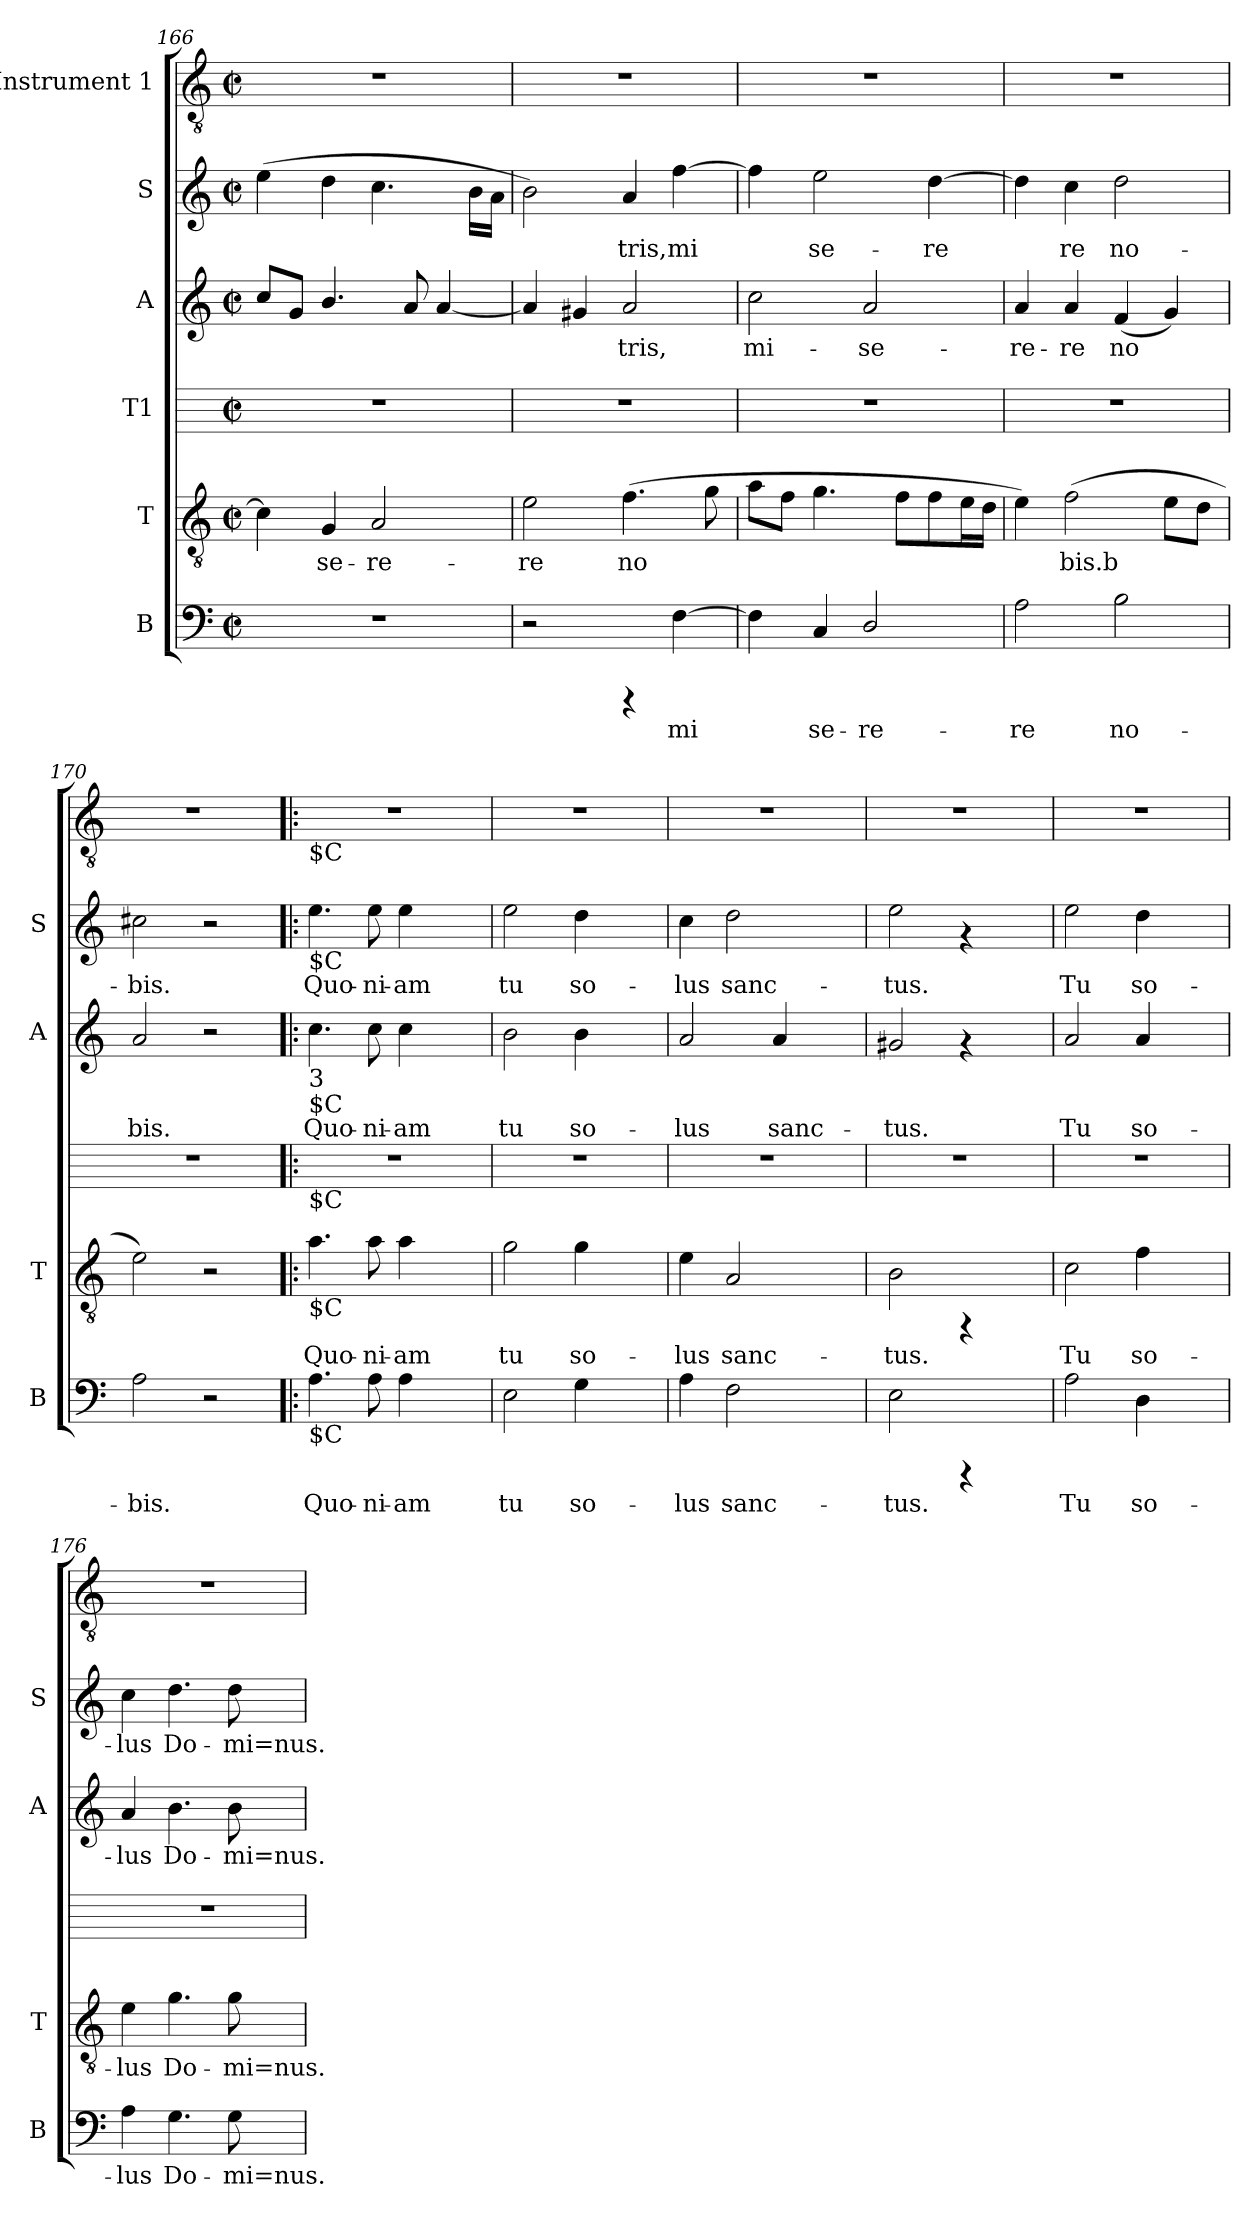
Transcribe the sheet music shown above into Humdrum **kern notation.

**kern	**text	**kern	**text	**kern	**kern	**text	**kern	**text	**kern
*part6	*part6	*part5	*part5	*part4	*part3	*part3	*part2	*part2	*part1
*staff6	*staff6	*staff5	*staff5	*staff4	*staff3	*staff3	*staff2	*staff2	*staff1
*I"B	*	*I"T	*	*I"T1	*I"A	*	*I"S	*	*I"Instrument 1
*I'B	*	*I'T	*	*	*I'A	*	*I'S	*	*
!!LO:PB:g=z
*clefF4	*	*clefGv2	*	*	*clefG2	*	*clefG2	*	*clefGv2
*k[]	*	*k[]	*	*k[]	*k[]	*	*k[]	*	*k[]
*C:	*	*C:	*	*C:	*C:	*	*C:	*	*C:
*M2/2	*	*M2/2	*	*M2/2	*M2/2	*	*M2/2	*	*M2/2
*met(c|)	*	*met(c|)	*	*met(c|)	*met(c|)	*	*met(c|)	*	*met(c|)
=166	=166	=166	=166	=166	=166	=166	=166	=166	=166
!	!	!	!LO:LY:b:cj	!	!	!LO:LY:b:cj	!	!LO:LY:b:cj	!
1r	.	4c\]	--	1r	8cc/L	--	(>4ee\	--	1r
!	!	!	!	!	!	!LO:LY:b:cj	!	!	!
.	.	.	.	.	8g/J	--	.	.	.
!	!	!	!LO:LY:b:cj	!	!	!LO:LY:b:cj	!	!LO:LY:b:cj	!
.	.	4G/	-se-	.	4.b/	--	4dd\	--	.
!	!	!	!LO:LY:b:cj	!	!	!	!	!LO:LY:b:cj	!
.	.	2A/	-re-	.	.	.	4.cc\	--	.
!	!	!	!	!	!	!LO:LY:b:cj	!	!	!
.	.	.	.	.	8a/	--	.	.	.
!	!	!	!	!	!	!LO:LY:b:cj	!	!	!
.	.	.	.	.	[<4a/	--	.	.	.
!	!	!	!	!	!	!	!	!LO:LY:b:cj	!
.	.	.	.	.	.	.	16b\L	--	.
!	!	!	!	!	!	!	!	!LO:LY:b:cj	!
.	.	.	.	.	.	.	16a\J	--	.
=167	=167	=167	=167	=167	=167	=167	=167	=167	=167
!	!	!	!LO:LY:b:cj	!	!	!LO:LY:b:cj	!	!LO:LY:b:cj	!
2r	.	2e\	-re	1r	4a/]	--	2b\)	--	1r
!	!	!	!	!	!	!LO:LY:b:cj	!	!	!
.	.	.	.	.	4g#/	--	.	.	.
!	!	!	!LO:LY:b:cj	!	!	!LO:LY:b:cj	!	!LO:LY:b:cj	!
4rCCC	.	(>4.f\	no-	.	2a/	-tris,	4a/	-tris,	.
!	!LO:LY:b:cj	!	!	!	!	!	!	!LO:LY:b:cj	!
[>4F\	mi-	.	.	.	.	.	[>4ff\	mi-	.
!	!	!	!LO:LY:b:cj	!	!	!	!	!	!
.	.	8g\	--	.	.	.	.	.	.
=168	=168	=168	=168	=168	=168	=168	=168	=168	=168
!	!LO:LY:b:cj	!	!LO:LY:b:cj	!	!	!LO:LY:b:cj	!	!LO:LY:b:cj	!
4F\]	--	8a\L	--	1r	2cc\	mi-	4ff\]	--	1r
!	!	!	!LO:LY:b:cj	!	!	!	!	!	!
.	.	8f\J	--	.	.	.	.	.	.
!	!LO:LY:b:cj	!	!LO:LY:b:cj	!	!	!	!	!LO:LY:b:cj	!
4C/	-se-	4.g\	--	.	.	.	2ee\	-se-	.
!	!LO:LY:b:cj	!	!	!	!	!LO:LY:b:cj	!	!	!
2D/	-re-	.	.	.	2a/	-se-	.	.	.
!	!	!	!LO:LY:b:cj	!	!	!	!	!	!
.	.	8f\L	--	.	.	.	.	.	.
!	!	!	!LO:LY:b:cj	!	!	!	!	!LO:LY:b:cj	!
.	.	8f\	--	.	.	.	[>4dd\	-re-	.
!	!	!	!LO:LY:b:cj	!	!	!	!	!	!
.	.	16e\	--	.	.	.	.	.	.
!	!	!	!LO:LY:b:cj	!	!	!	!	!	!
.	.	16d\J	--	.	.	.	.	.	.
=169	=169	=169	=169	=169	=169	=169	=169	=169	=169
!	!LO:LY:b:cj	!	!LO:LY:b:cj	!	!	!LO:LY:b:cj	!	!LO:LY:b:cj	!
2A\	-re	4e\)	--	1r	4a/	-re-	4dd\]	--	1r
!	!	!	!LO:LY:b:cj	!	!	!LO:LY:b:cj	!	!LO:LY:b:cj	!
.	.	(>2f\	-bis.b	.	4a/	-re	4cc\	-re	.
!	!LO:LY:b:cj	!	!	!	!	!LO:LY:b:cj	!	!LO:LY:b:cj	!
2B\	no-	.	.	.	(<4f/	no-	2dd\	no-	.
!	!	!	!LO:LY:b:cj	!	!	!LO:LY:b:cj	!	!	!
.	.	8e\L	.	.	4g/)	--	.	.	.
!	!	!	!LO:LY:b:cj	!	!	!	!	!	!
.	.	8d\J	.	.	.	.	.	.	.
=170	=170	=170	=170	=170	=170	=170	=170	=170	=170
!	!LO:LY:b:cj	!	!LO:LY:b:cj	!	!	!LO:LY:b:cj	!	!LO:LY:b:cj	!
2A\	-bis.	2e\)	.	1r	2a/	-bis.	2cc#X\	-bis.	1r
2r	.	2r	.	.	2r	.	2r	.	.
!!LO:PB:g=z
=171!|:	=171!|:	=171!|:	=171!|:	=171!|:	=171!|:	=171!|:	=171!|:	=171!|:	=171!|:
!	!	!	!	!	!	!	!	!	!LO:TX:b:t=$C
!	!	!	!	!	!	!	!LO:TX:b:t=$C	!	!
!	!	!	!	!	!LO:TX:b:t=3	!	!	!	!
!	!	!	!	!	!LO:TX:b:t=$C	!	!	!	!
!	!	!	!	!LO:TX:b:t=$C	!	!	!	!	!
!	!	!LO:TX:b:t=$C	!	!	!	!	!	!	!
!LO:TX:b:t=$C	!	!	!	!	!	!	!	!	!
!	!LO:LY:b:cj	!	!LO:LY:b:cj	!	!	!LO:LY:b:cj	!	!LO:LY:b:cj	!
4.A\	Quo-	4.a\	Quo-	1r	4.cc\	Quo-	4.ee\	Quo-	1r
!	!LO:LY:b:cj	!	!LO:LY:b:cj	!	!	!LO:LY:b:cj	!	!LO:LY:b:cj	!
8A\	-ni-	8a\	-ni-	.	8cc\	-ni-	8ee\	-ni-	.
!	!LO:LY:b:cj	!	!LO:LY:b:cj	!	!	!LO:LY:b:cj	!	!LO:LY:b:cj	!
4A\	-am	4a\	-am	.	4cc\	-am	4ee\	-am	.
4ryy	.	4ryy	.	.	4ryy	.	4ryy	.	.
=172	=172	=172	=172	=172	=172	=172	=172	=172	=172
!	!LO:LY:b:cj	!	!LO:LY:b:cj	!	!	!LO:LY:b:cj	!	!LO:LY:b:cj	!
2E\	tu	2g\	tu	1r	2b\	tu	2ee\	tu	1r
!	!LO:LY:b:cj	!	!LO:LY:b:cj	!	!	!LO:LY:b:cj	!	!LO:LY:b:cj	!
4G\	so-	4g\	so-	.	4b\	so-	4dd\	so-	.
4ryy	.	4ryy	.	.	4ryy	.	4ryy	.	.
=173	=173	=173	=173	=173	=173	=173	=173	=173	=173
!	!LO:LY:b:cj	!	!LO:LY:b:cj	!	!	!LO:LY:b:cj	!	!LO:LY:b:cj	!
4A\	-lus	4e\	-lus	1r	2a/	-lus	4cc\	-lus	1r
!	!LO:LY:b:cj	!	!LO:LY:b:cj	!	!	!	!	!LO:LY:b:cj	!
2F\	sanc-	2A/	sanc-	.	.	.	2dd\	sanc-	.
!	!	!	!	!	!	!LO:LY:b:cj	!	!	!
.	.	.	.	.	4a/	sanc-	.	.	.
4ryy	.	4ryy	.	.	4ryy	.	4ryy	.	.
=174	=174	=174	=174	=174	=174	=174	=174	=174	=174
!	!LO:LY:b:cj	!	!LO:LY:b:cj	!	!	!LO:LY:b:cj	!	!LO:LY:b:cj	!
2E\	-tus.	2B\	-tus.	1r	2g#X/	-tus.	2ee\	-tus.	1r
4rCCC	.	4rFF	.	.	4rf	.	4rf	.	.
4ryy	.	4ryy	.	.	4ryy	.	4ryy	.	.
=175	=175	=175	=175	=175	=175	=175	=175	=175	=175
!	!LO:LY:b:cj	!	!LO:LY:b:cj	!	!	!LO:LY:b:cj	!	!LO:LY:b:cj	!
2A\	Tu	2c\	Tu	1r	2a/	Tu	2ee\	Tu	1r
!	!LO:LY:b:cj	!	!LO:LY:b:cj	!	!	!LO:LY:b:cj	!	!LO:LY:b:cj	!
4D\	so-	4f\	so-	.	4a/	so-	4dd\	so-	.
4ryy	.	4ryy	.	.	4ryy	.	4ryy	.	.
=176	=176	=176	=176	=176	=176	=176	=176	=176	=176
!	!LO:LY:b:cj	!	!LO:LY:b:cj	!	!	!LO:LY:b:cj	!	!LO:LY:b:cj	!
4A\	-lus	4e\	-lus	1r	4a/	-lus	4cc\	-lus	1r
!	!LO:LY:b:cj	!	!LO:LY:b:cj	!	!	!LO:LY:b:cj	!	!LO:LY:b:cj	!
4.G\	Do-	4.g\	Do-	.	4.b\	Do-	4.dd\	Do-	.
!	!LO:LY:b:cj	!	!LO:LY:b:cj	!	!	!LO:LY:b:cj	!	!LO:LY:b:cj	!
8G\	-mi=nus.	8g\	-mi=nus.	.	8b\	-mi=nus.	8dd\	-mi=nus.	.
4ryy	.	4ryy	.	.	4ryy	.	4ryy	.	.
=	=	=	=	=	=	=	=	=	=
*-	*-	*-	*-	*-	*-	*-	*-	*-	*-
